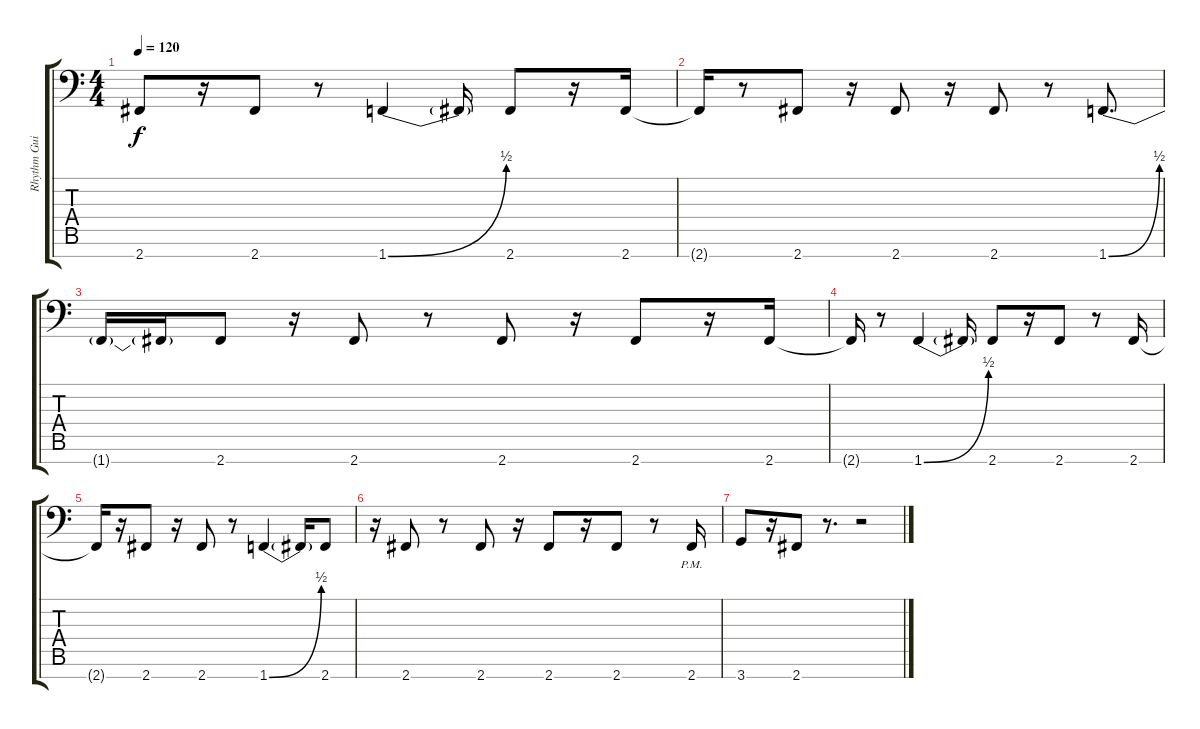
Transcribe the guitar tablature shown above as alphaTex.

\track ("Rhythm Guitar" "Rhythm Gui") {instrument distortionguitar}
\staff {score tabs}
\tuning (A3 F3 C3 G2 D2 A1 E1) {hide}
\ts (4 4)
\tempo 120
\clef f4
\ks c
2.7.8{dy f} r.16 2.7.8 r.8 1.7{be (bend 0 0 60 2)}.4 1.7{t}.16 2.7.8 r.16 2.7.16 |
2.7{t}.16 r.8 2.7.8 r.16 2.7.8 r.16 2.7.8 r.8 1.7{be (bend 0 0 60 2)}.8{d} |
1.7{t}.16 1.7{t}.16 2.7.8 r.16 2.7.8 r.8 2.7.8 r.16 2.7.8 r.16 2.7.16 |
2.7{t}.16 r.8 1.7{be (bend 0 0 60 2)}.4 1.7{t}.16 2.7.8 r.16 2.7.8 r.8 2.7.16 |
2.7{t}.16 r.16 2.7.8 r.16 2.7.8 r.8 1.7{be (bend 0 0 60 2)}.4 1.7{t}.16 2.7.8 |
r.16 2.7.8 r.8 2.7.8 r.16 2.7.8 r.16 2.7.8 r.8 2.7{pm}.16 |
3.7.8 r.16 2.7.8 r.8{d} r.2
